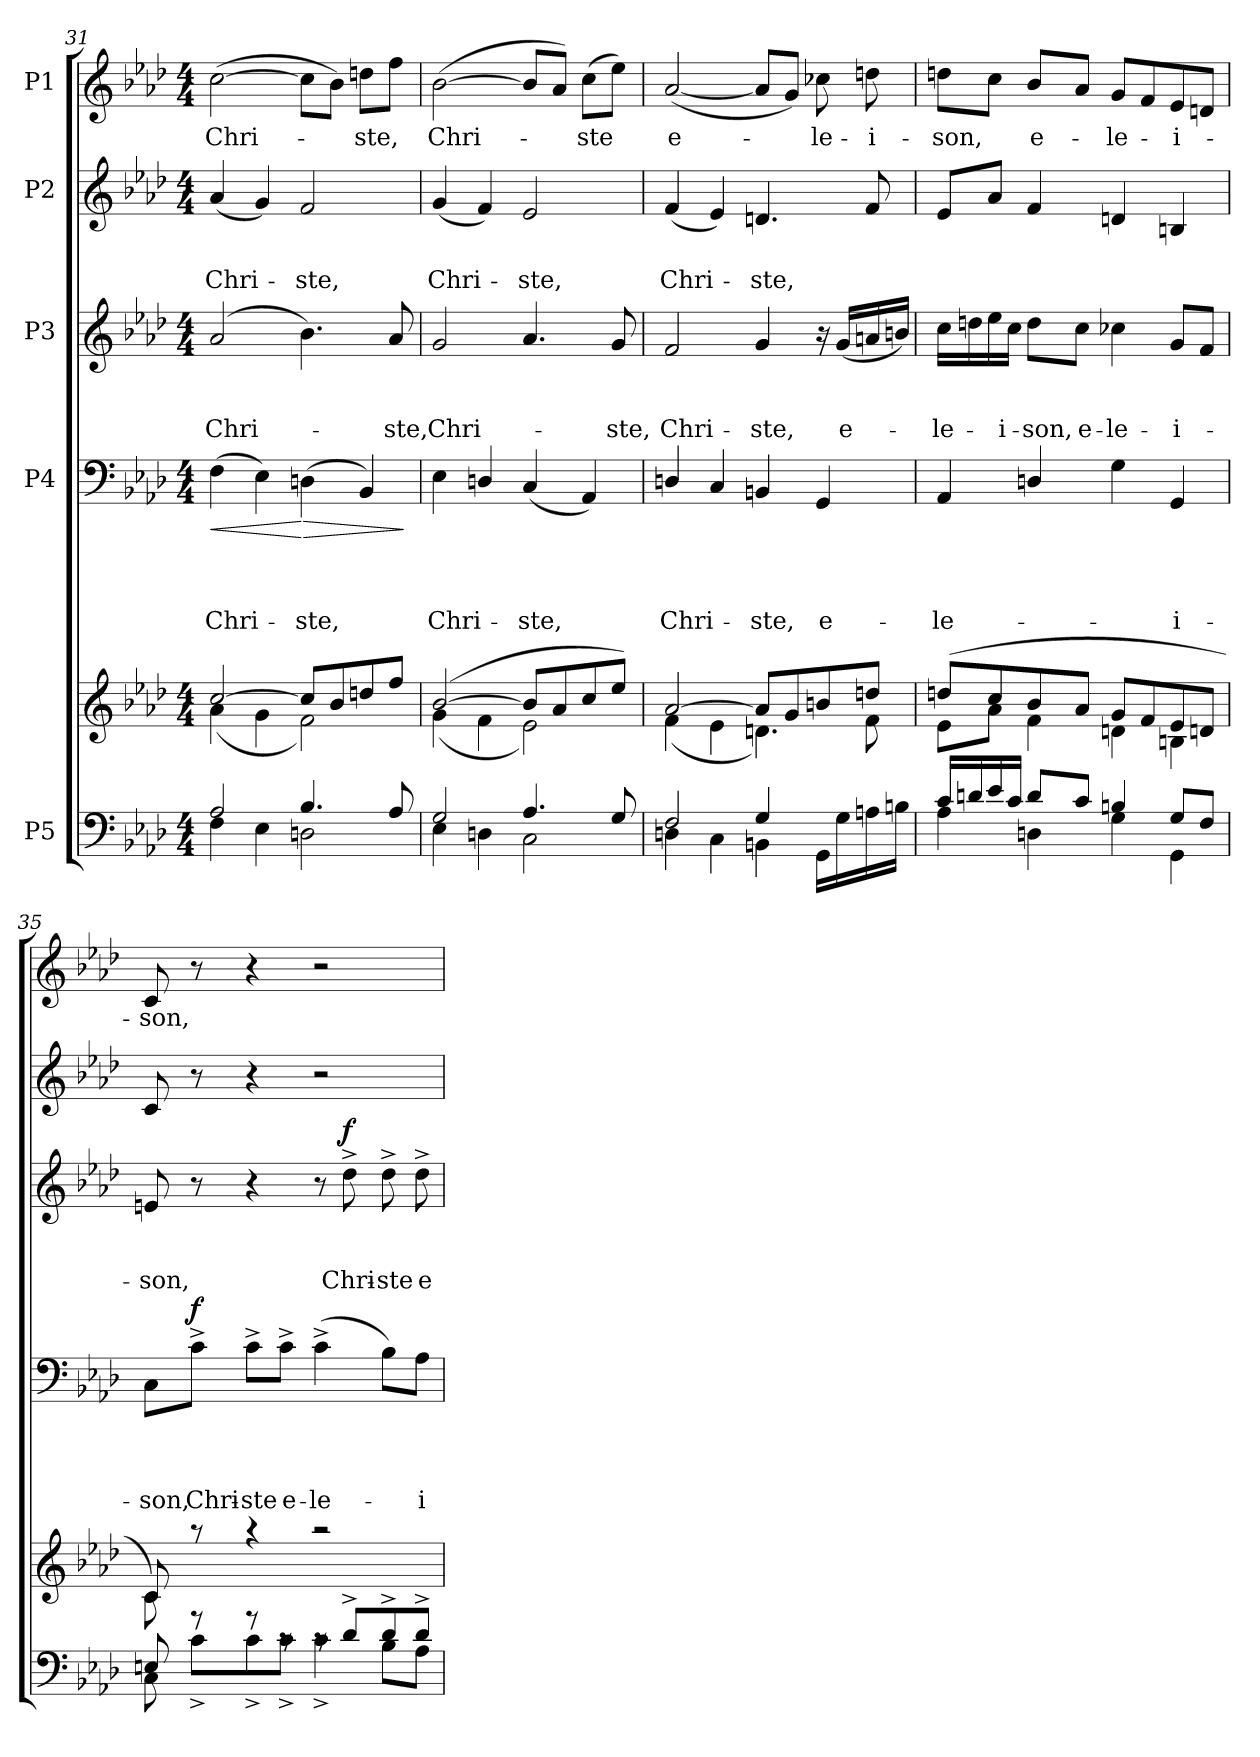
**kern	**kern	**kern	**text	**text	**text	**text	**dynam	**kern	**text	**text	**text	**dynam	**kern	**text	**text	**kern	**text
*part5	*part5	*part4	*part4	*part4	*part4	*part4	*part4	*part3	*part3	*part3	*part3	*part3	*part2	*part2	*part2	*part1	*part1
*staff6	*staff5	*staff4	*staff4	*staff4	*staff4	*staff4	*staff4	*staff3	*staff3	*staff3	*staff3	*staff3	*staff2	*staff2	*staff2	*staff1	*staff1
*I"P5	*	*I"P4	*	*	*	*	*	*I"P3	*	*	*	*	*I"P2	*	*	*I"P1	*
*clefF4	*clefG2	*clefF4	*	*	*	*	*	*clefG2	*	*	*	*	*clefG2	*	*	*clefG2	*
*	*	*	*	*	*	*	*	*ITrd7c12	*	*	*	*	*	*	*	*	*
*k[b-e-a-d-]	*k[b-e-a-d-]	*k[b-e-a-d-]	*	*	*	*	*	*k[b-e-a-d-]	*	*	*	*	*k[b-e-a-d-]	*	*	*k[b-e-a-d-]	*
*A-:	*A-:	*A-:	*	*	*	*	*	*A-:	*	*	*	*	*A-:	*	*	*A-:	*
*M4/4	*M4/4	*M4/4	*	*	*	*	*	*M4/4	*	*	*	*	*M4/4	*	*	*M4/4	*
=31	=31	=31	=31	=31	=31	=31	=31	=31	=31	=31	=31	=31	=31	=31	=31	=31	=31
*^	*^	*	*	*	*	*	*	*	*	*	*	*	*	*	*	*	*
!	!	!	!	!	!	!	!	!LO:LY:b	!LO:HP:b	!	!	!	!LO:LY:b	!	!	!	!LO:LY:b	!	!LO:LY:b
2A-/	4F\	[>2cc/	(<4a-\	(>4F\	.	.	.	Chri-	<	(<2A-/	.	.	Chri-	.	(<4a-/	.	Chri-	(>[>2cc\	Chri-
.	4E-\	.	4g\	4E-\)	.	.	.	.	.	.	.	.	.	.	4g/)	.	.	.	.
!	!	!	!	!	!	!	!	!LO:LY:b	!LO:HP:n=1:b	!	!	!	!	!	!	!	!LO:LY:b	!	!
4.B-/	2Dn\	8cc/L]	2f\)	(>4Dn\	.	.	.	-ste,	[ >	4.B-\)	.	.	.	.	2f/	.	-ste,	8cc\L]	.
.	.	8b-/	.	.	.	.	.	.	.	.	.	.	.	.	.	.	.	8b-\J)	.
!	!	!	!	!	!	!	!	!	!	!	!	!	!	!	!	!	!	!	!LO:LY:b
.	.	8ddn/	.	4BB-/)	.	.	.	.	.	.	.	.	.	.	.	.	.	8ddn\L	-ste,
!	!	!	!	!	!	!	!	!	!	!	!	!	!LO:LY:b	!	!	!	!	!	!
8A-/	.	8ff/J	.	.	.	.	.	.	.	8A-/	.	.	-ste,	.	.	.	.	8ff\J	.
*v	*v	*	*	*	*	*	*	*	*	*	*	*	*	*	*	*	*	*	*
*	*v	*v	*	*	*	*	*	*	*	*	*	*	*	*	*	*	*	*
.	.	.	.	.	.	.	]	.	.	.	.	.	.	.	.	.	.
!!LO:PB:g=z
=32	=32	=32	=32	=32	=32	=32	=32	=32	=32	=32	=32	=32	=32	=32	=32	=32	=32
*^	*^	*	*	*	*	*	*	*	*	*	*	*	*	*	*	*	*
!	!	!	!	!	!	!	!	!LO:LY:b	!	!	!	!	!LO:LY:b	!	!	!	!LO:LY:b	!	!LO:LY:b
2G/	4E-\	(>[>2b-/	(<4g\	4E-\	.	.	.	Chri-	.	2G/	.	.	Chri-	.	(<4g/	.	Chri-	(>[>2b-\	Chri-
.	4Dn\	.	4f\	4Dn/	.	.	.	.	.	.	.	.	.	.	4f/)	.	.	.	.
!	!	!	!	!	!	!	!	!LO:LY:b	!	!	!	!	!	!	!	!	!LO:LY:b	!	!
4.A-/	2C\	8b-/L]	2e-\)	(<4C/	.	.	.	-ste,	.	4.A-/	.	.	.	.	2e-/	.	-ste,	8b-/L]	.
.	.	8a-/	.	.	.	.	.	.	.	.	.	.	.	.	.	.	.	8a-/J)	.
!	!	!	!	!	!	!	!	!	!	!	!	!	!	!	!	!	!	!	!LO:LY:b
.	.	8cc/	.	4AA-/)	.	.	.	.	.	.	.	.	.	.	.	.	.	(>8cc\L	-ste
!	!	!	!	!	!	!	!	!	!	!	!	!	!LO:LY:b	!	!	!	!	!	!
8G/	.	8ee-/J)	.	.	.	.	.	.	.	8G/	.	.	-ste,	.	.	.	.	8ee-\J)	.
=33	=33	=33	=33	=33	=33	=33	=33	=33	=33	=33	=33	=33	=33	=33	=33	=33	=33	=33	=33
!	!	!	!	!	!	!	!	!LO:LY:b	!	!	!	!	!LO:LY:b	!	!	!	!LO:LY:b	!	!LO:LY:b
2F/	4Dn\	[>2a-/	(<4f\	4Dn/	.	.	.	Chri-	.	2F/	.	.	Chri-	.	(<4f/	.	Chri-	(>[<2a-/	e-
.	4C\	.	4e-\	4C/	.	.	.	.	.	.	.	.	.	.	4e-/)	.	.	.	.
!	!	!	!	!	!	!	!	!LO:LY:b	!	!	!	!	!LO:LY:b	!	!	!	!LO:LY:b	!	!
4G/	4BBn\	8a-/L]	4.dn\)	4BBn/	.	.	.	-ste,	.	4G/	.	.	-ste,	.	4.dn/	.	-ste,	8a-/L]	.
.	.	8g/	.	.	.	.	.	.	.	.	.	.	.	.	.	.	.	8g/J)	.
!	!	!	!	!	!	!	!	!LO:LY:b	!	!	!	!	!	!	!	!	!	!	!LO:LY:b
4ryy	16GG\LL	8bn/	.	4GG/	.	.	.	e-	.	16r	.	.	.	.	.	.	.	8cc-X\	-le-
!	!	!	!	!	!	!	!	!	!	!	!	!	!LO:LY:b	!	!	!	!	!	!
.	16G\	.	.	.	.	.	.	.	.	(<16G/LL	.	.	e-	.	.	.	.	.	.
!	!	!	!	!	!	!	!	!	!	!	!	!	!	!	!	!	!	!	!LO:LY:b
.	16An\	8ddn/J	8f\	.	.	.	.	.	.	16An/	.	.	.	.	8f/	.	.	8ddn\	-i-
.	16Bn\JJ	.	.	.	.	.	.	.	.	16Bn/JJ)	.	.	.	.	.	.	.	.	.
=34	=34	=34	=34	=34	=34	=34	=34	=34	=34	=34	=34	=34	=34	=34	=34	=34	=34	=34	=34
!	!	!	!	!	!	!	!	!LO:LY:b	!	!	!	!	!LO:LY:b	!	!	!	!	!	!LO:LY:b
16c/LL	4A-\	(>8ddn/L	8e-\L	4AA-/	.	.	.	-le-	.	16c\LL	.	.	-le-	.	8e-/L	.	.	8ddn\L	-son,
16dn/	.	.	.	.	.	.	.	.	.	16dn\	.	.	.	.	.	.	.	.	.
16e-/	.	8cc/	8a-\J	.	.	.	.	.	.	16e-\	.	.	.	.	8a-/J	.	.	8cc\J	.
!	!	!	!	!	!	!	!	!	!	!	!	!	!LO:LY:b	!	!	!	!	!	!
16c/JJ	.	.	.	.	.	.	.	.	.	16c\JJ	.	.	-i-	.	.	.	.	.	.
!	!	!	!	!	!	!	!	!	!	!	!	!	!LO:LY:b	!	!	!	!	!	!LO:LY:b
8d/L	4Dn\	8b-/	4f\	4Dn/	.	.	.	.	.	8d\L	.	.	-son,	.	4f/	.	.	8b-/L	e-
!	!	!	!	!	!	!	!	!	!	!	!	!	!LO:LY:b	!	!	!	!	!	!
8c/J	.	8a-/J	.	.	.	.	.	.	.	8c\J	.	.	e-	.	.	.	.	8a-/J	.
!	!	!	!	!	!	!	!	!	!	!	!	!	!LO:LY:b	!	!	!	!	!	!LO:LY:b
4Bn/	4G\	8g/L	4dn\	4G\	.	.	.	.	.	4c-X\	.	.	-le-	.	4dn/	.	.	8g/L	-le-
.	.	8f/	.	.	.	.	.	.	.	.	.	.	.	.	.	.	.	8f/	.
!	!	!	!	!	!	!	!	!LO:LY:b	!	!	!	!	!LO:LY:b	!	!	!	!	!	!LO:LY:b
8G/L	4GG\	8e-/	4Bn\	4GG/	.	.	.	-i-	.	8G/L	.	.	-i-	.	4Bn/	.	.	8e-/	-i-
8F/J	.	8dn/J	.	.	.	.	.	.	.	8F/J	.	.	.	.	.	.	.	8dn/J	.
=35	=35	=35	=35	=35	=35	=35	=35	=35	=35	=35	=35	=35	=35	=35	=35	=35	=35	=35	=35
!	!	!	!	!	!	!	!	!LO:LY:b	!	!	!	!	!LO:LY:b	!	!	!	!	!	!LO:LY:b
8En/	8C\	8c/)	8c\	8C\L	.	.	.	-son,	.	8En/	.	.	-son,	.	8c/	.	.	8c/	-son,
!	!	!	!	!	!	!	!	!LO:LY:b	!LO:DY:a	!	!	!	!	!	!	!	!	!	!
8r	8c^<\L	8raa	2..ryy	8c^>\J	.	.	.	Chri-	f	8r	.	.	.	.	8r	.	.	8r	.
!	!	!	!	!	!	!	!	!LO:LY:b	!	!	!	!	!	!	!	!	!	!	!
8r	8c^<\	4raa	.	8c^>\L	.	.	.	-ste	.	4r	.	.	.	.	4r	.	.	4r	.
!	!	!	!	!	!	!	!	!LO:LY:b	!	!	!	!	!	!	!	!	!	!	!
8rc	8c^<\J	.	.	8c^>\J	.	.	.	e-	.	.	.	.	.	.	.	.	.	.	.
!	!	!	!	!	!	!	!	!LO:LY:b	!	!	!	!	!	!	!	!	!	!	!
8rc	4c^<\	2raa	.	(>4c^>\	.	.	.	-le-	.	8r	.	.	.	.	2r	.	.	2r	.
!	!	!	!	!	!	!	!	!	!	!	!	!	!LO:LY:b	!LO:DY:a	!	!	!	!	!
8d-^>/L	.	.	.	.	.	.	.	.	.	8d-^>\	.	.	Chri-	f	.	.	.	.	.
!	!	!	!	!	!	!	!	!	!	!	!	!	!LO:LY:b	!	!	!	!	!	!
8d-^>/	8B-\L	.	.	8B-\L)	.	.	.	.	.	8d-^>\	.	.	-ste	.	.	.	.	.	.
!	!	!	!	!	!	!	!	!LO:LY:b	!	!	!	!	!LO:LY:b	!	!	!	!	!	!
8d-^>/J	8A-\J	.	.	8A-\J	.	.	.	-i-	.	8d-^>\	.	.	e-	.	.	.	.	.	.
*v	*v	*	*	*	*	*	*	*	*	*	*	*	*	*	*	*	*	*	*
*	*v	*v	*	*	*	*	*	*	*	*	*	*	*	*	*	*	*	*
=	=	=	=	=	=	=	=	=	=	=	=	=	=	=	=	=	=
*-	*-	*-	*-	*-	*-	*-	*-	*-	*-	*-	*-	*-	*-	*-	*-	*-	*-
